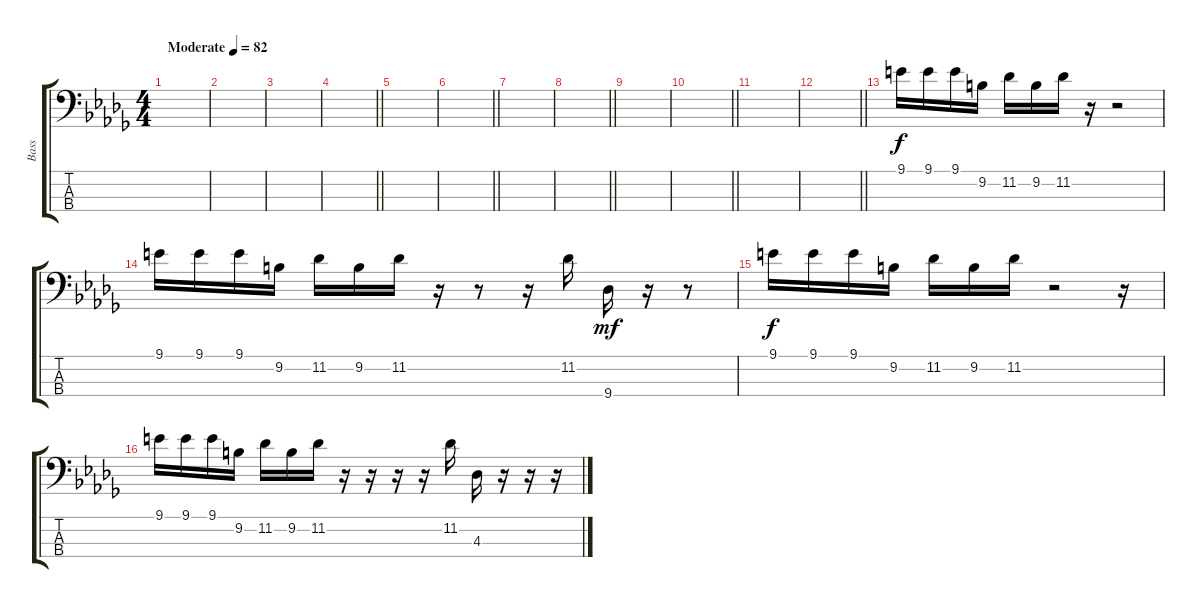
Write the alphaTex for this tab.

\track ("Bass" "Bass") {instrument electricbassfinger}
\staff {score tabs}
\tuning (G2 D2 A1 E1) {hide}
\ts (4 4)
\tempo (82 "Moderate")
\clef f4
\ks db
|
|
|
\barLineRight lightlight
|
\section ("" "")
|
\barLineRight lightlight
|
|
\barLineRight lightlight
|
|
\barLineRight lightlight
|
|
\barLineRight lightlight
|
\section ("" "")
9.1.16 9.1.16 9.1.16 9.2.16 11.2.16 9.2.16 11.2.16 r.16 r.2 |
9.1.16 9.1.16 9.1.16 9.2.16 11.2.16 9.2.16 11.2.16 r.16 r.8 r.16 11.2.16 9.4.16{dy mf} r.16 r.8 |
9.1.16{dy f} 9.1.16 9.1.16 9.2.16 11.2.16 9.2.16 11.2.16 r.2 r.16 |
9.1.16 9.1.16 9.1.16 9.2.16 11.2.16 9.2.16 11.2.16 r.16 r.16 r.16 r.16 11.2.16 4.3.16 r.16 r.16 r.16
